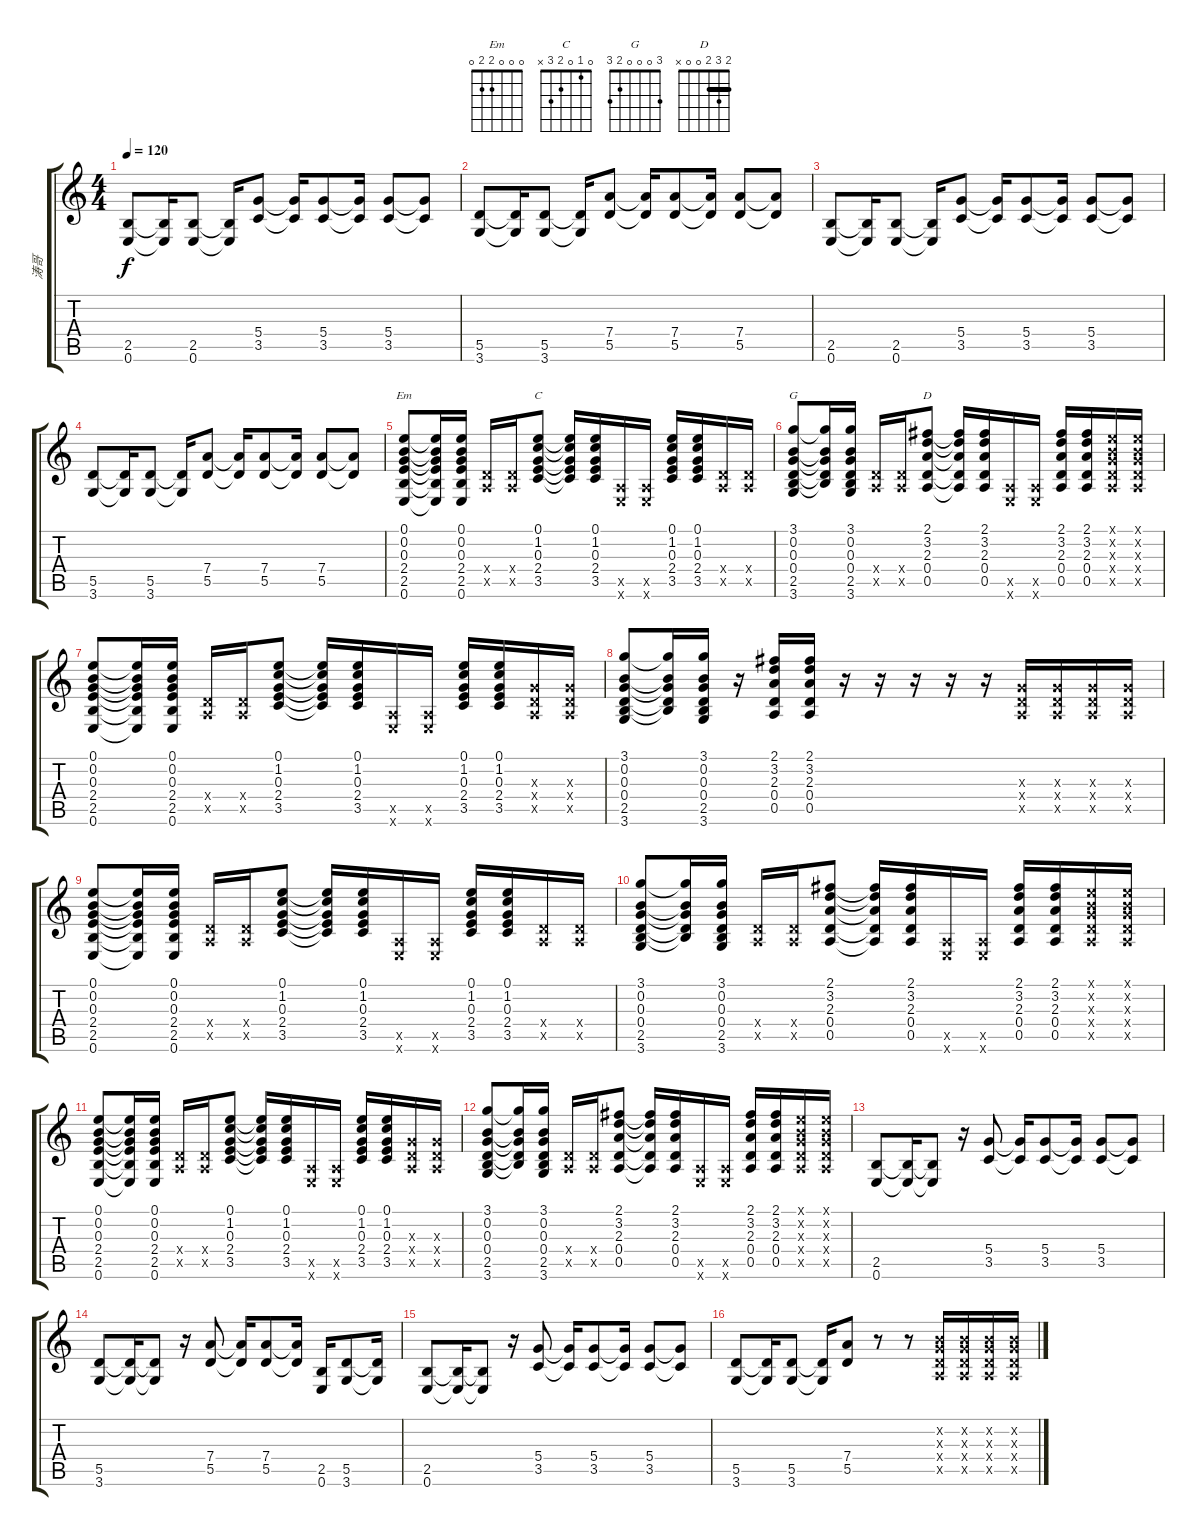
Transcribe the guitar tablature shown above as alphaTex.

\track ("涛哥" "涛哥") {instrument electricguitarmuted}
\staff {score tabs}
\tuning (E4 B3 G3 D3 A2 E2) {hide}
\chord ("Em" 0 0 0 2 2 0)
\chord ("C" 0 1 0 2 3 x)
\chord ("G" 3 0 0 0 2 3)
\chord ("D" 2 3 2 0 0 x) {barre 2}
\ts (4 4)
\tempo 120
\clef g2
\ks c
(2.5 0.6).8{dy f instrument overdrivenguitar} (2.5{t} 0.6{t}).16 (2.5 0.6).8 (2.5{t} 0.6{t}).16 (5.4 3.5).8 (5.4{t} 3.5{t}).16 (5.4 3.5).8 (5.4{t} 3.5{t}).16 (5.4 3.5).8 (5.4{t} 3.5{t}).8 |
(5.5 3.6).8{instrument overdrivenguitar} (5.5{t} 3.6{t}).16 (5.5 3.6).8 (5.5{t} 3.6{t}).16 (7.4 5.5).8 (7.4{t} 5.5{t}).16 (7.4 5.5).8 (7.4{t} 5.5{t}).16 (7.4 5.5).8 (7.4{t} 5.5{t}).8 |
(2.5 0.6).8{instrument overdrivenguitar} (2.5{t} 0.6{t}).16 (2.5 0.6).8 (2.5{t} 0.6{t}).16 (5.4 3.5).8 (5.4{t} 3.5{t}).16 (5.4 3.5).8 (5.4{t} 3.5{t}).16 (5.4 3.5).8 (5.4{t} 3.5{t}).8 |
(5.5 3.6).8{instrument overdrivenguitar} (5.5{t} 3.6{t}).16 (5.5 3.6).8 (5.5{t} 3.6{t}).16 (7.4 5.5).8 (7.4{t} 5.5{t}).16 (7.4 5.5).8 (7.4{t} 5.5{t}).16 (7.4 5.5).8 (7.4{t} 5.5{t}).8 |
(0.1 0.2 0.3 2.4 2.5 0.6).8{ch "Em" instrument acousticguitarsteel} (0.1{t} 0.2{t} 0.3{t} 2.4{t} 2.5{t} 0.6{t}).16 (0.1 0.2 0.3 2.4 2.5 0.6).16 (0.4{x} 0.5{x}).16 (0.4{x} 0.5{x}).16 (0.1 1.2 0.3 2.4 3.5).8{ch "C"} (0.1{t} 1.2{t} 0.3{t} 2.4{t} 3.5{t}).16 (0.1 1.2 0.3 2.4 3.5).16 (0.5{x} 0.6{x}).16 (0.5{x} 0.6{x}).16 (0.1 1.2 0.3 2.4 3.5).16 (0.1 1.2 0.3 2.4 3.5).16 (0.4{x} 0.5{x}).16 (0.4{x} 0.5{x}).16 |
(3.1 0.2 0.3 0.4 2.5 3.6).8{ch "G"} (3.1{t} 0.2{t} 0.3{t} 0.4{t} 2.5{t}).16 (3.1 0.2 0.3 0.4 2.5 3.6).16 (0.4{x} 0.5{x}).16 (0.4{x} 0.5{x}).16 (2.1 3.2 2.3 0.4 0.5).8{ch "D"} (2.1{t} 3.2{t} 2.3{t} 0.4{t} 0.5{t}).16 (2.1 3.2 2.3 0.4 0.5).16 (0.5{x} 0.6{x}).16 (0.5{x} 0.6{x}).16 (2.1 3.2 2.3 0.4 0.5).16 (2.1 3.2 2.3 0.4 0.5).16 (0.1{x} 0.2{x} 0.3{x} 0.4{x} 0.5{x}).16 (0.1{x} 0.2{x} 0.3{x} 0.4{x} 0.5{x}).16 |
(0.1 0.2 0.3 2.4 2.5 0.6).8{instrument acousticguitarsteel} (0.1{t} 0.2{t} 0.3{t} 2.4{t} 2.5{t} 0.6{t}).16 (0.1 0.2 0.3 2.4 2.5 0.6).16 (0.4{x} 0.5{x}).16 (0.4{x} 0.5{x}).16 (0.1 1.2 0.3 2.4 3.5).8 (0.1{t} 1.2{t} 0.3{t} 2.4{t} 3.5{t}).16 (0.1 1.2 0.3 2.4 3.5).16 (0.5{x} 0.6{x}).16 (0.5{x} 0.6{x}).16 (0.1 1.2 0.3 2.4 3.5).16 (0.1 1.2 0.3 2.4 3.5).16 (0.3{x} 0.4{x} 0.5{x}).16 (0.3{x} 0.4{x} 0.5{x}).16 |
(3.1 0.2 0.3 0.4 2.5 3.6).8 (3.1{t} 0.2{t} 0.3{t} 0.4{t} 2.5{t}).16 (3.1 0.2 0.3 0.4 2.5 3.6).16 r.16 (2.1 3.2 2.3 0.4 0.5).16 (2.1 3.2 2.3 0.4 0.5).16 r.16 r.16 r.16 r.16 r.16 (0.3{x} 0.4{x} 0.5{x}).16 (0.3{x} 0.4{x} 0.5{x}).16 (0.3{x} 0.4{x} 0.5{x}).16 (0.3{x} 0.4{x} 0.5{x}).16 |
(0.1 0.2 0.3 2.4 2.5 0.6).8{instrument acousticguitarsteel} (0.1{t} 0.2{t} 0.3{t} 2.4{t} 2.5{t} 0.6{t}).16 (0.1 0.2 0.3 2.4 2.5 0.6).16 (0.4{x} 0.5{x}).16 (0.4{x} 0.5{x}).16 (0.1 1.2 0.3 2.4 3.5).8 (0.1{t} 1.2{t} 0.3{t} 2.4{t} 3.5{t}).16 (0.1 1.2 0.3 2.4 3.5).16 (0.5{x} 0.6{x}).16 (0.5{x} 0.6{x}).16 (0.1 1.2 0.3 2.4 3.5).16 (0.1 1.2 0.3 2.4 3.5).16 (0.4{x} 0.5{x}).16 (0.4{x} 0.5{x}).16 |
(3.1 0.2 0.3 0.4 2.5 3.6).8 (3.1{t} 0.2{t} 0.3{t} 0.4{t} 2.5{t}).16 (3.1 0.2 0.3 0.4 2.5 3.6).16 (0.4{x} 0.5{x}).16 (0.4{x} 0.5{x}).16 (2.1 3.2 2.3 0.4 0.5).8 (2.1{t} 3.2{t} 2.3{t} 0.4{t} 0.5{t}).16 (2.1 3.2 2.3 0.4 0.5).16 (0.5{x} 0.6{x}).16 (0.5{x} 0.6{x}).16 (2.1 3.2 2.3 0.4 0.5).16 (2.1 3.2 2.3 0.4 0.5).16 (0.1{x} 0.2{x} 0.3{x} 0.4{x} 0.5{x}).16 (0.1{x} 0.2{x} 0.3{x} 0.4{x} 0.5{x}).16 |
(0.1 0.2 0.3 2.4 2.5 0.6).8{instrument acousticguitarsteel} (0.1{t} 0.2{t} 0.3{t} 2.4{t} 2.5{t} 0.6{t}).16 (0.1 0.2 0.3 2.4 2.5 0.6).16 (0.4{x} 0.5{x}).16 (0.4{x} 0.5{x}).16 (0.1 1.2 0.3 2.4 3.5).8 (0.1{t} 1.2{t} 0.3{t} 2.4{t} 3.5{t}).16 (0.1 1.2 0.3 2.4 3.5).16 (0.5{x} 0.6{x}).16 (0.5{x} 0.6{x}).16 (0.1 1.2 0.3 2.4 3.5).16 (0.1 1.2 0.3 2.4 3.5).16 (0.3{x} 0.4{x} 0.5{x}).16 (0.3{x} 0.4{x} 0.5{x}).16 |
(3.1 0.2 0.3 0.4 2.5 3.6).8 (3.1{t} 0.2{t} 0.3{t} 0.4{t} 2.5{t}).16 (3.1 0.2 0.3 0.4 2.5 3.6).16 (0.4{x} 0.5{x}).16 (0.4{x} 0.5{x}).16 (2.1 3.2 2.3 0.4 0.5).8 (2.1{t} 3.2{t} 2.3{t} 0.4{t} 0.5{t}).16 (2.1 3.2 2.3 0.4 0.5).16 (0.5{x} 0.6{x}).16 (0.5{x} 0.6{x}).16 (2.1 3.2 2.3 0.4 0.5).16 (2.1 3.2 2.3 0.4 0.5).16 (0.1{x} 0.2{x} 0.3{x} 0.4{x} 0.5{x}).16 (0.1{x} 0.2{x} 0.3{x} 0.4{x} 0.5{x}).16 |
(2.5 0.6).8{instrument overdrivenguitar} (2.5{t} 0.6{t}).16 (2.5{t} 0.6{t}).8 r.16 (5.4 3.5).8 (5.4{t} 3.5{t}).16 (5.4 3.5).8 (5.4{t} 3.5{t}).16 (5.4 3.5).8 (5.4{t} 3.5{t}).8 |
(5.5 3.6).8{instrument overdrivenguitar} (5.5{t} 3.6{t}).16 (5.5{t} 3.6{t}).8 r.16 (7.4 5.5).8 (7.4{t} 5.5{t}).16 (7.4 5.5).8 (7.4{t} 5.5{t}).16 (2.5 0.6).16 (5.5 3.6).8 (5.5{t} 3.6{t}).16 |
(2.5 0.6).8{instrument overdrivenguitar} (2.5{t} 0.6{t}).16 (2.5{t} 0.6{t}).8 r.16 (5.4 3.5).8 (5.4{t} 3.5{t}).16 (5.4 3.5).8 (5.4{t} 3.5{t}).16 (5.4 3.5).8 (5.4{t} 3.5{t}).8 |
(5.5 3.6).8{instrument overdrivenguitar} (5.5{t} 3.6{t}).16 (5.5 3.6).8 (5.5{t} 3.6{t}).16 (7.4 5.5).8 r.8 r.8 (0.2{x} 0.3{x} 0.4{x} 0.5{x}).16 (0.2{x} 0.3{x} 0.4{x} 0.5{x}).16 (0.2{x} 0.3{x} 0.4{x} 0.5{x}).16 (0.2{x} 0.3{x} 0.4{x} 0.5{x}).16
